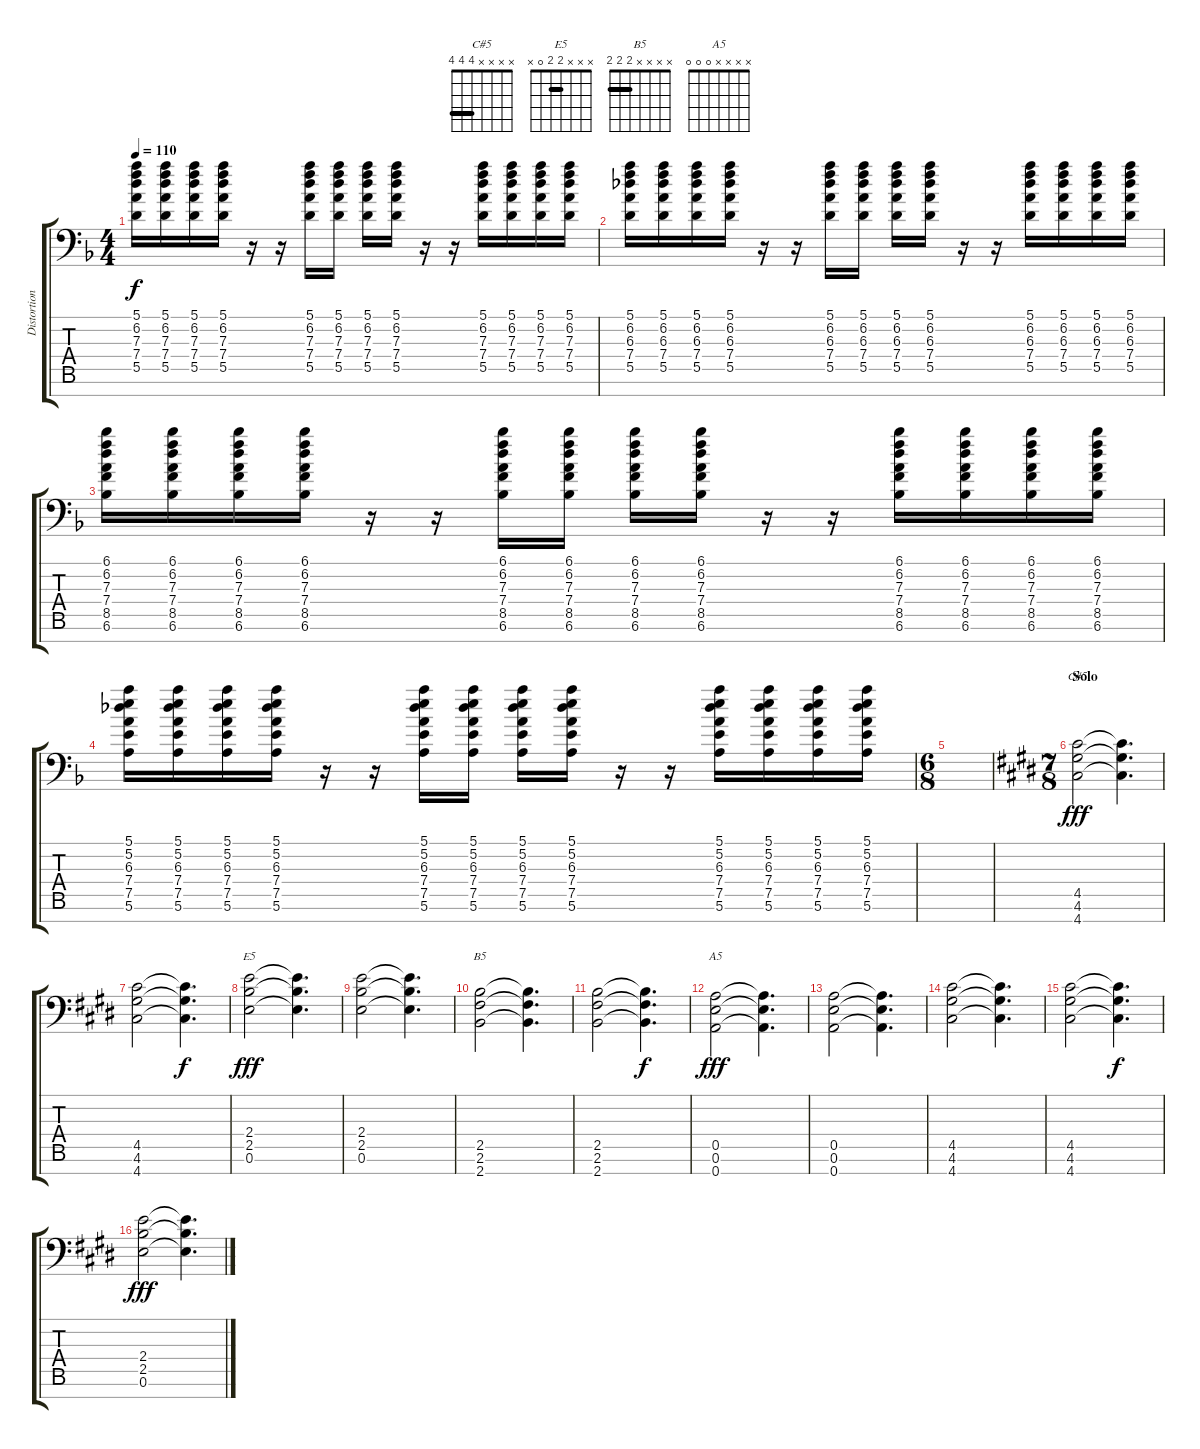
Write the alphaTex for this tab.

\track ("Distortion Guitar 2" "Distortion") {instrument distortionguitar}
\staff {score tabs}
\tuning (E4 B3 G3 D3 A2 E2 A1) {hide}
\chord ("C#5" x x x x 4 4 4) {barre 4}
\chord ("E5" x x x 2 2 0 x) {barre 2}
\chord ("B5" x x x x 2 2 2) {barre 2}
\chord ("A5" x x x x 0 0 0)
\ts (4 4)
\tempo 110
\clef f4
\ks dminor
(5.1 6.2 7.3 7.4 5.5).16{dy f} (5.1 6.2 7.3 7.4 5.5).16 (5.1 6.2 7.3 7.4 5.5).16 (5.1 6.2 7.3 7.4 5.5).16 r.16 r.16 (5.1 6.2 7.3 7.4 5.5).16 (5.1 6.2 7.3 7.4 5.5).16 (5.1 6.2 7.3 7.4 5.5).16 (5.1 6.2 7.3 7.4 5.5).16 r.16 r.16 (5.1 6.2 7.3 7.4 5.5).16 (5.1 6.2 7.3 7.4 5.5).16 (5.1 6.2 7.3 7.4 5.5).16 (5.1 6.2 7.3 7.4 5.5).16 |
(5.1 6.2 6.3 7.4 5.5).16 (5.1 6.2 6.3 7.4 5.5).16 (5.1 6.2 6.3 7.4 5.5).16 (5.1 6.2 6.3 7.4 5.5).16 r.16 r.16 (5.1 6.2 6.3 7.4 5.5).16 (5.1 6.2 6.3 7.4 5.5).16 (5.1 6.2 6.3 7.4 5.5).16 (5.1 6.2 6.3 7.4 5.5).16 r.16 r.16 (5.1 6.2 6.3 7.4 5.5).16 (5.1 6.2 6.3 7.4 5.5).16 (5.1 6.2 6.3 7.4 5.5).16 (5.1 6.2 6.3 7.4 5.5).16 |
(6.1 6.2 7.3 7.4 8.5 6.6).16 (6.1 6.2 7.3 7.4 8.5 6.6).16 (6.1 6.2 7.3 7.4 8.5 6.6).16 (6.1 6.2 7.3 7.4 8.5 6.6).16 r.16 r.16 (6.1 6.2 7.3 7.4 8.5 6.6).16 (6.1 6.2 7.3 7.4 8.5 6.6).16 (6.1 6.2 7.3 7.4 8.5 6.6).16 (6.1 6.2 7.3 7.4 8.5 6.6).16 r.16 r.16 (6.1 6.2 7.3 7.4 8.5 6.6).16 (6.1 6.2 7.3 7.4 8.5 6.6).16 (6.1 6.2 7.3 7.4 8.5 6.6).16 (6.1 6.2 7.3 7.4 8.5 6.6).16 |
(5.1 5.2 6.3 7.4 7.5 5.6).16 (5.1 5.2 6.3 7.4 7.5 5.6).16 (5.1 5.2 6.3 7.4 7.5 5.6).16 (5.1 5.2 6.3 7.4 7.5 5.6).16 r.16 r.16 (5.1 5.2 6.3 7.4 7.5 5.6).16 (5.1 5.2 6.3 7.4 7.5 5.6).16 (5.1 5.2 6.3 7.4 7.5 5.6).16 (5.1 5.2 6.3 7.4 7.5 5.6).16 r.16 r.16 (5.1 5.2 6.3 7.4 7.5 5.6).16 (5.1 5.2 6.3 7.4 7.5 5.6).16 (5.1 5.2 6.3 7.4 7.5 5.6).16 (5.1 5.2 6.3 7.4 7.5 5.6).16 |
\ts (6 8)
|
\ts (7 8)
\section ("" "Solo")
\ks c#minor
(4.5 4.6 4.7).2{ch "C#5" dy fff} (4.5{t} 4.6{t} 4.7{t}).4{d} |
(4.5 4.6 4.7).2 (4.5{t} 4.6{t} 4.7{t}).4{d dy f} |
(2.4 2.5 0.6).2{ch "E5" dy fff} (2.4{t} 2.5{t} 0.6{t}).4{d} |
(2.4 2.5 0.6).2 (2.4{t} 2.5{t} 0.6{t}).4{d} |
(2.5 2.6 2.7).2{ch "B5"} (2.5{t} 2.6{t} 2.7{t}).4{d} |
(2.5 2.6 2.7).2 (2.5{t} 2.6{t} 2.7{t}).4{d dy f} |
(0.5 0.6 0.7).2{ch "A5" dy fff} (0.5{t} 0.6{t} 0.7{t}).4{d} |
(0.5 0.6 0.7).2 (0.5{t} 0.6{t} 0.7{t}).4{d} |
(4.5 4.6 4.7).2 (4.5{t} 4.6{t} 4.7{t}).4{d} |
(4.5 4.6 4.7).2 (4.5{t} 4.6{t} 4.7{t}).4{d dy f} |
(2.4 2.5 0.6).2{dy fff} (2.4{t} 2.5{t} 0.6{t}).4{d}
